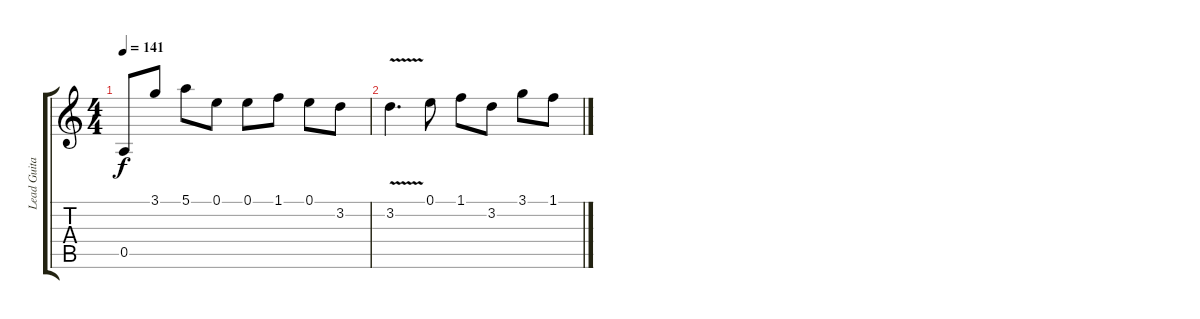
\track ("Lead Guitar 1" "Lead Guita") {instrument overdrivenguitar}
\staff {score tabs}
\tuning (E4 B3 G3 D3 A2 E2) {hide}
\ts (4 4)
\tempo 141
\clef g2
\ks c
0.5.8{dy f} 3.1.8 5.1.8 0.1.8 0.1.8 1.1.8 0.1.8 3.2.8 |
3.2{v}.4{d} 0.1.8 1.1.8 3.2.8 3.1.8 1.1.8
